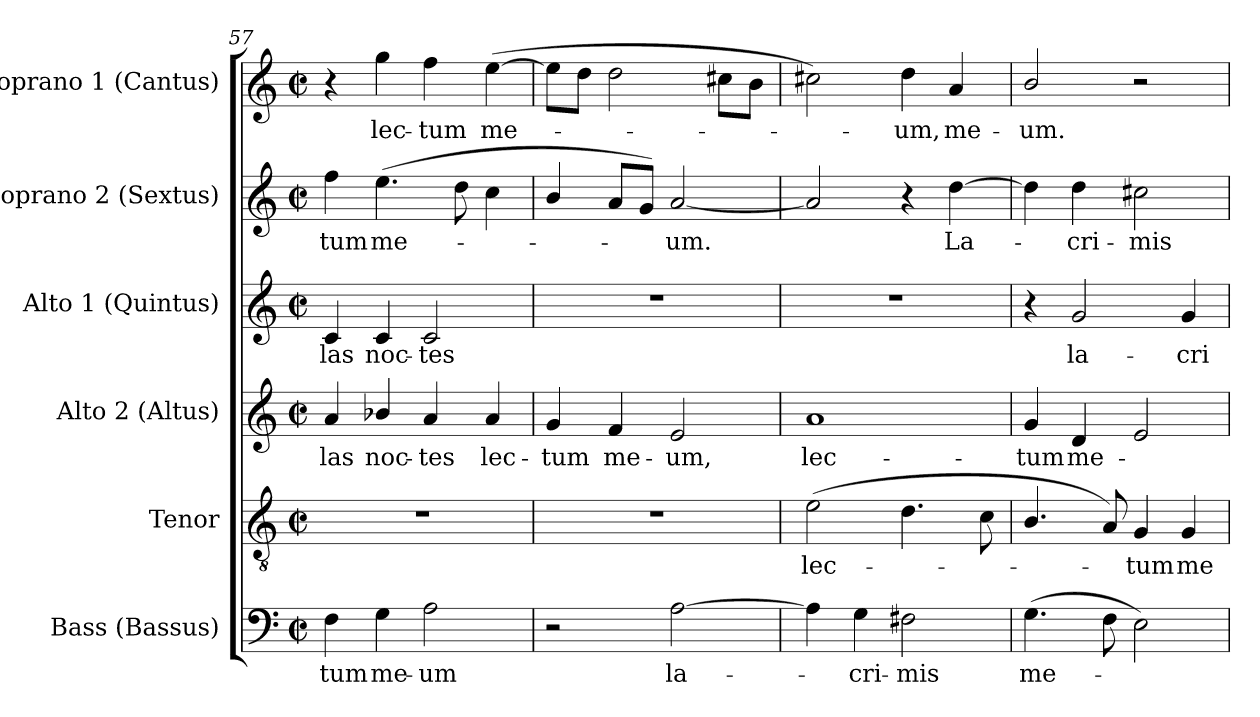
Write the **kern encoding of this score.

**kern	**text	**kern	**text	**kern	**text	**kern	**text	**kern	**text	**kern	**text
*part6	*part6	*part5	*part5	*part4	*part4	*part3	*part3	*part2	*part2	*part1	*part1
*staff6	*staff6	*staff5	*staff5	*staff4	*staff4	*staff3	*staff3	*staff2	*staff2	*staff1	*staff1
*I"Bass (Bassus)	*	*I"Tenor	*	*I"Alto 2 (Altus)	*	*I"Alto 1 (Quintus)	*	*I"Soprano 2 (Sextus)	*	*I"Soprano 1 (Cantus)	*
*I'B.	*	*I'T.	*	*I'A2.	*	*I'A1.	*	*I'S2.	*	*I'S1.	*
*clefF4	*	*clefGv2	*	*clefG2	*	*clefG2	*	*clefG2	*	*clefG2	*
*	*	*ITrd7c12	*	*	*	*	*	*	*	*	*
*k[]	*	*k[]	*	*k[]	*	*k[]	*	*k[]	*	*k[]	*
*C:	*	*C:	*	*C:	*	*C:	*	*C:	*	*C:	*
*M2/2	*	*M2/2	*	*M2/2	*	*M2/2	*	*M2/2	*	*M2/2	*
*met(c|)	*	*met(c|)	*	*met(c|)	*	*met(c|)	*	*met(c|)	*	*met(c|)	*
=57	=57	=57	=57	=57	=57	=57	=57	=57	=57	=57	=57
!	!LO:LY:b:color=#000000	!	!	!	!	!	!	!	!	!	!
!	!	!	!	!	!LO:LY:b:color=#000000	!	!	!	!	!	!
!	!	!	!	!	!	!	!LO:LY:b:color=#000000	!	!	!	!
!	!	!	!	!	!	!	!	!	!LO:LY:b:color=#000000	!	!
4Fi\	-tum	1r	.	4ai/	-las	4ci/	-las	4ffi\	-tum	4r	.
!	!LO:LY:b:color=#000000	!	!	!	!	!	!	!	!	!	!
!	!	!	!	!	!LO:LY:b:color=#000000	!	!	!	!	!	!
!	!	!	!	!	!	!	!LO:LY:b:color=#000000	!	!	!	!
!	!	!	!	!	!	!	!	!	!LO:LY:b:color=#000000	!	!
!	!	!	!	!	!	!	!	!	!	!	!LO:LY:b:color=#000000
4Gi\	me-	.	.	4b-Xi/	noc-	4ci/	noc-	(4.eei\	me-	4ggi\	lec-
!	!LO:LY:b:color=#000000	!	!	!	!	!	!	!	!	!	!
!	!	!	!	!	!LO:LY:b:color=#000000	!	!	!	!	!	!
!	!	!	!	!	!	!	!LO:LY:b:color=#000000	!	!	!	!
!	!	!	!	!	!	!	!	!	!	!	!LO:LY:b:color=#000000
2Ai\	-um	.	.	4ai/	-tes	2ci/	-tes	.	.	4ffi\	-tum
.	.	.	.	.	.	.	.	8ddi\	.	.	.
!	!	!	!	!	!LO:LY:b:color=#000000	!	!	!	!	!	!
!	!	!	!	!	!	!	!	!	!	!	!LO:LY:b:color=#000000
.	.	.	.	4ai/	lec-	.	.	4cci\	.	([4eei\	me-
=58	=58	=58	=58	=58	=58	=58	=58	=58	=58	=58	=58
!	!	!	!	!	!LO:LY:b:color=#000000	!	!	!	!	!	!
2r	.	1r	.	4gi/	-tum	1r	.	4bi/	.	8eei\L]	.
.	.	.	.	.	.	.	.	.	.	8ddi\J	.
!	!	!	!	!	!LO:LY:b:color=#000000	!	!	!	!	!	!
.	.	.	.	4fi/	me-	.	.	8ai/L	.	2ddi\	.
.	.	.	.	.	.	.	.	8gi/J)	.	.	.
!	!LO:LY:b:color=#000000	!	!	!	!	!	!	!	!	!	!
!	!	!	!	!	!LO:LY:b:color=#000000	!	!	!	!	!	!
!	!	!	!	!	!	!	!	!	!LO:LY:b:color=#000000	!	!
[2Ai\	la-	.	.	2ei/	-um,	.	.	[2ai/	-um.	.	.
.	.	.	.	.	.	.	.	.	.	8cc#i\L	.
.	.	.	.	.	.	.	.	.	.	8bi\J	.
=59	=59	=59	=59	=59	=59	=59	=59	=59	=59	=59	=59
!	!	!	!LO:LY:b:color=#000000	!	!	!	!	!	!	!	!
!	!	!	!	!	!LO:LY:b:color=#000000	!	!	!	!	!	!
4Ai\]	.	(2Ei\	lec-	1ai	lec-	1r	.	2ai/]	.	2cc#Xi\)	.
!	!LO:LY:b:color=#000000	!	!	!	!	!	!	!	!	!	!
4Gi\	-cri-	.	.	.	.	.	.	.	.	.	.
!	!LO:LY:b:color=#000000	!	!	!	!	!	!	!	!	!	!
!	!	!	!	!	!	!	!	!	!	!	!LO:LY:b:color=#000000
2F#Xi\	-mis	4.Di\	.	.	.	.	.	4r	.	4ddi\	-um,
!	!	!	!	!	!	!	!	!	!LO:LY:b:color=#000000	!	!
!	!	!	!	!	!	!	!	!	!	!	!LO:LY:b:color=#000000
.	.	.	.	.	.	.	.	[4ddi\	La-	4ai/	me-
.	.	8Ci\	.	.	.	.	.	.	.	.	.
=60	=60	=60	=60	=60	=60	=60	=60	=60	=60	=60	=60
!	!LO:LY:b:color=#000000	!	!	!	!	!	!	!	!	!	!
!	!	!	!	!	!LO:LY:b:color=#000000	!	!	!	!	!	!
!	!	!	!	!	!	!	!	!	!	!	!LO:LY:b:color=#000000
(4.Gi\	me-	4.BBi/	.	4gi/	-tum	4r	.	4ddi\]	.	2bi/	-um.
!	!	!	!	!	!LO:LY:b:color=#000000	!	!	!	!	!	!
!	!	!	!	!	!	!	!LO:LY:b:color=#000000	!	!	!	!
!	!	!	!	!	!	!	!	!	!LO:LY:b:color=#000000	!	!
.	.	.	.	4di/	me-	2gi/	la-	4ddi\	-cri-	.	.
8Fi\	.	8AAi/)	.	.	.	.	.	.	.	.	.
!	!	!	!LO:LY:b:color=#000000	!	!	!	!	!	!	!	!
!	!	!	!	!	!	!	!	!	!LO:LY:b:color=#000000	!	!
2Ei\)	.	4GGi/	-tum	2ei/	.	.	.	2cc#Xi\	-mis	2r	.
!	!	!	!LO:LY:b:color=#000000	!	!	!	!	!	!	!	!
!	!	!	!	!	!	!	!LO:LY:b:color=#000000	!	!	!	!
.	.	4GGi/	me-	.	.	4gi/	-cri-	.	.	.	.
=	=	=	=	=	=	=	=	=	=	=	=
*-	*-	*-	*-	*-	*-	*-	*-	*-	*-	*-	*-
